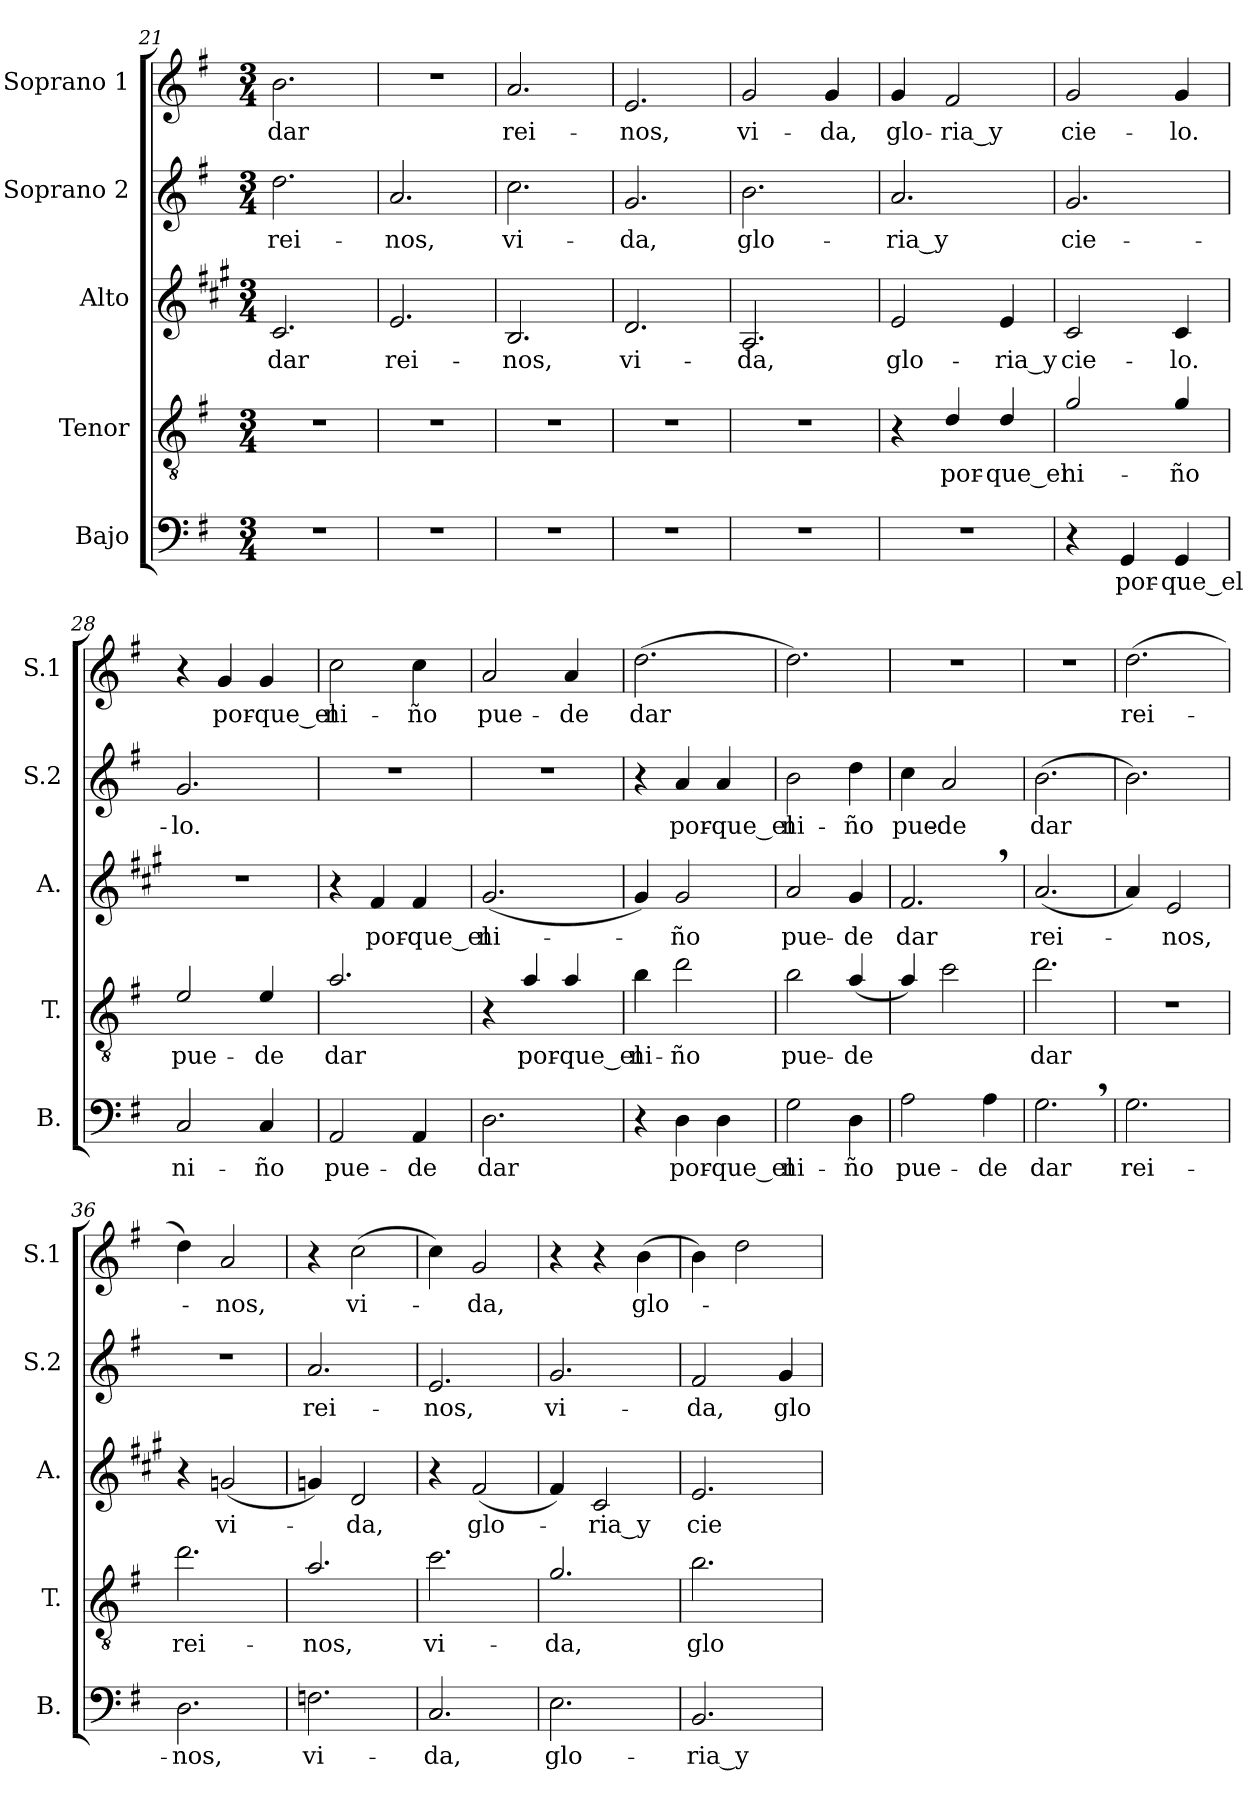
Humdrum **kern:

**kern	**text	**kern	**text	**kern	**text	**kern	**text	**kern	**text
*part5	*part5	*part4	*part4	*part3	*part3	*part2	*part2	*part1	*part1
*staff5	*staff5	*staff4	*staff4	*staff3	*staff3	*staff2	*staff2	*staff1	*staff1
*I"Bajo	*	*I"Tenor	*	*I"Alto	*	*I"Soprano 2	*	*I"Soprano 1	*
*I'B.	*	*I'T.	*	*I'A.	*	*I'S.2	*	*I'S.1	*
*clefF4	*	*clefGv2	*	*clefG2	*	*clefG2	*	*clefG2	*
*	*	*ITrd8c14	*	*ITrd1c2	*	*	*	*	*
*k[f#]	*	*k[f#]	*	*k[f#]	*	*k[f#]	*	*k[f#]	*
*G:	*	*G:	*	*G:	*	*G:	*	*G:	*
*M3/4	*	*M3/4	*	*M3/4	*	*M3/4	*	*M3/4	*
=21	=21	=21	=21	=21	=21	=21	=21	=21	=21
2.r	.	2.r	.	2.B/	dar	2.dd\	rei-	2.b\	dar
=22	=22	=22	=22	=22	=22	=22	=22	=22	=22
2.r	.	2.r	.	2.d/	rei-	2.a/	-nos,	2.r	.
=23	=23	=23	=23	=23	=23	=23	=23	=23	=23
2.r	.	2.r	.	2.A/	-nos,	2.cc\	vi-	2.a/	rei-
!!LO:LB:g=z
=24	=24	=24	=24	=24	=24	=24	=24	=24	=24
2.r	.	2.r	.	2.c/	vi-	2.g/	-da,	2.e/	-nos,
=25	=25	=25	=25	=25	=25	=25	=25	=25	=25
2.r	.	2.r	.	2.G/	-da,	2.b\	glo-	2g/	vi-
.	.	.	.	.	.	.	.	4g/	-da,
=26	=26	=26	=26	=26	=26	=26	=26	=26	=26
2.r	.	4r	.	2d/	glo-	2.a/	-ria_y	4g/	glo-
.	.	4D/	por-	.	.	.	.	2f#/	-ria_y
.	.	4D/	-que_el	4d/	-ria_y	.	.	.	.
=27	=27	=27	=27	=27	=27	=27	=27	=27	=27
4r	.	2G/	ni-	2B/	cie-	2.g/	cie-	2g/	cie-
4GG/	por-	.	.	.	.	.	.	.	.
4GG/	-que_el	4G/	-ño	4B/	-lo.	.	.	4g/	-lo.
=28	=28	=28	=28	=28	=28	=28	=28	=28	=28
2C/	ni-	2E/	pue-	2.r	.	2.g/	-lo.	4r	.
.	.	.	.	.	.	.	.	4g/	por-
4C/	-ño	4E/	-de	.	.	.	.	4g/	-que_el
=29	=29	=29	=29	=29	=29	=29	=29	=29	=29
2AA/	pue-	2.A/	dar	4r	.	2.r	.	2cc\	ni-
.	.	.	.	4e/	por-	.	.	.	.
4AA/	-de	.	.	4e/	-que_el	.	.	4cc\	-ño
=30	=30	=30	=30	=30	=30	=30	=30	=30	=30
2.D\	dar	4r	.	(2.f#/	ni-	2.r	.	2a/	pue-
.	.	4A/	por-	.	.	.	.	.	.
.	.	4A/	-que_el	.	.	.	.	4a/	-de
=31	=31	=31	=31	=31	=31	=31	=31	=31	=31
4r	.	4B\	ni-	4f#/)	.	4r	.	(2.dd\	dar
4D\	por-	2d\	-ño	2f#/	-ño	4a/	por-	.	.
4D\	-que_el	.	.	.	.	4a/	-que_el	.	.
=32	=32	=32	=32	=32	=32	=32	=32	=32	=32
2G\	ni-	2B\	pue-	2g/	pue-	2b\	ni-	2.dd\)	.
4D\	-ño	(4A/	-de	4f#/	-de	4dd\	-ño	.	.
=33	=33	=33	=33	=33	=33	=33	=33	=33	=33
2A\	pue-	4A/)	.	2.e,>/	dar	4cc\	pue-	2.r	.
.	.	2c\	.	.	.	2a/	-de	.	.
4A\	-de	.	.	.	.	.	.	.	.
!!LO:PB:g=z
=34	=34	=34	=34	=34	=34	=34	=34	=34	=34
2.G,>\	dar	2.d\	dar	(2.g/	rei-	(2.b\	dar	2.r	.
=35	=35	=35	=35	=35	=35	=35	=35	=35	=35
2.G\	rei-	2.r	.	4g/)	.	2.b\)	.	(2.dd\	rei-
.	.	.	.	2d/	-nos,	.	.	.	.
=36	=36	=36	=36	=36	=36	=36	=36	=36	=36
2.D\	-nos,	2.d\	rei-	4r	.	2.r	.	4dd\)	.
.	.	.	.	(2fn/	vi-	.	.	2a/	-nos,
=37	=37	=37	=37	=37	=37	=37	=37	=37	=37
2.Fn\	vi-	2.A/	-nos,	4fn/)	.	2.a/	rei-	4r	.
.	.	.	.	2c/	-da,	.	.	(2cc\	vi-
=38	=38	=38	=38	=38	=38	=38	=38	=38	=38
2.C/	-da,	2.c\	vi-	4r	.	2.e/	-nos,	4cc\)	.
.	.	.	.	(2e/	glo-	.	.	2g/	-da,
=39	=39	=39	=39	=39	=39	=39	=39	=39	=39
2.E\	glo-	2.G/	-da,	4e/)	.	2.g/	vi-	4r	.
.	.	.	.	2B/	-ria_y	.	.	4r	.
.	.	.	.	.	.	.	.	(4b\	glo-
=40	=40	=40	=40	=40	=40	=40	=40	=40	=40
2.BB/	-ria_y	2.B\	glo-	2.d/	cie-	2f#/	-da,	4b\)	.
.	.	.	.	.	.	.	.	2dd\	.
.	.	.	.	.	.	4g/	glo-	.	.
=	=	=	=	=	=	=	=	=	=
*-	*-	*-	*-	*-	*-	*-	*-	*-	*-
